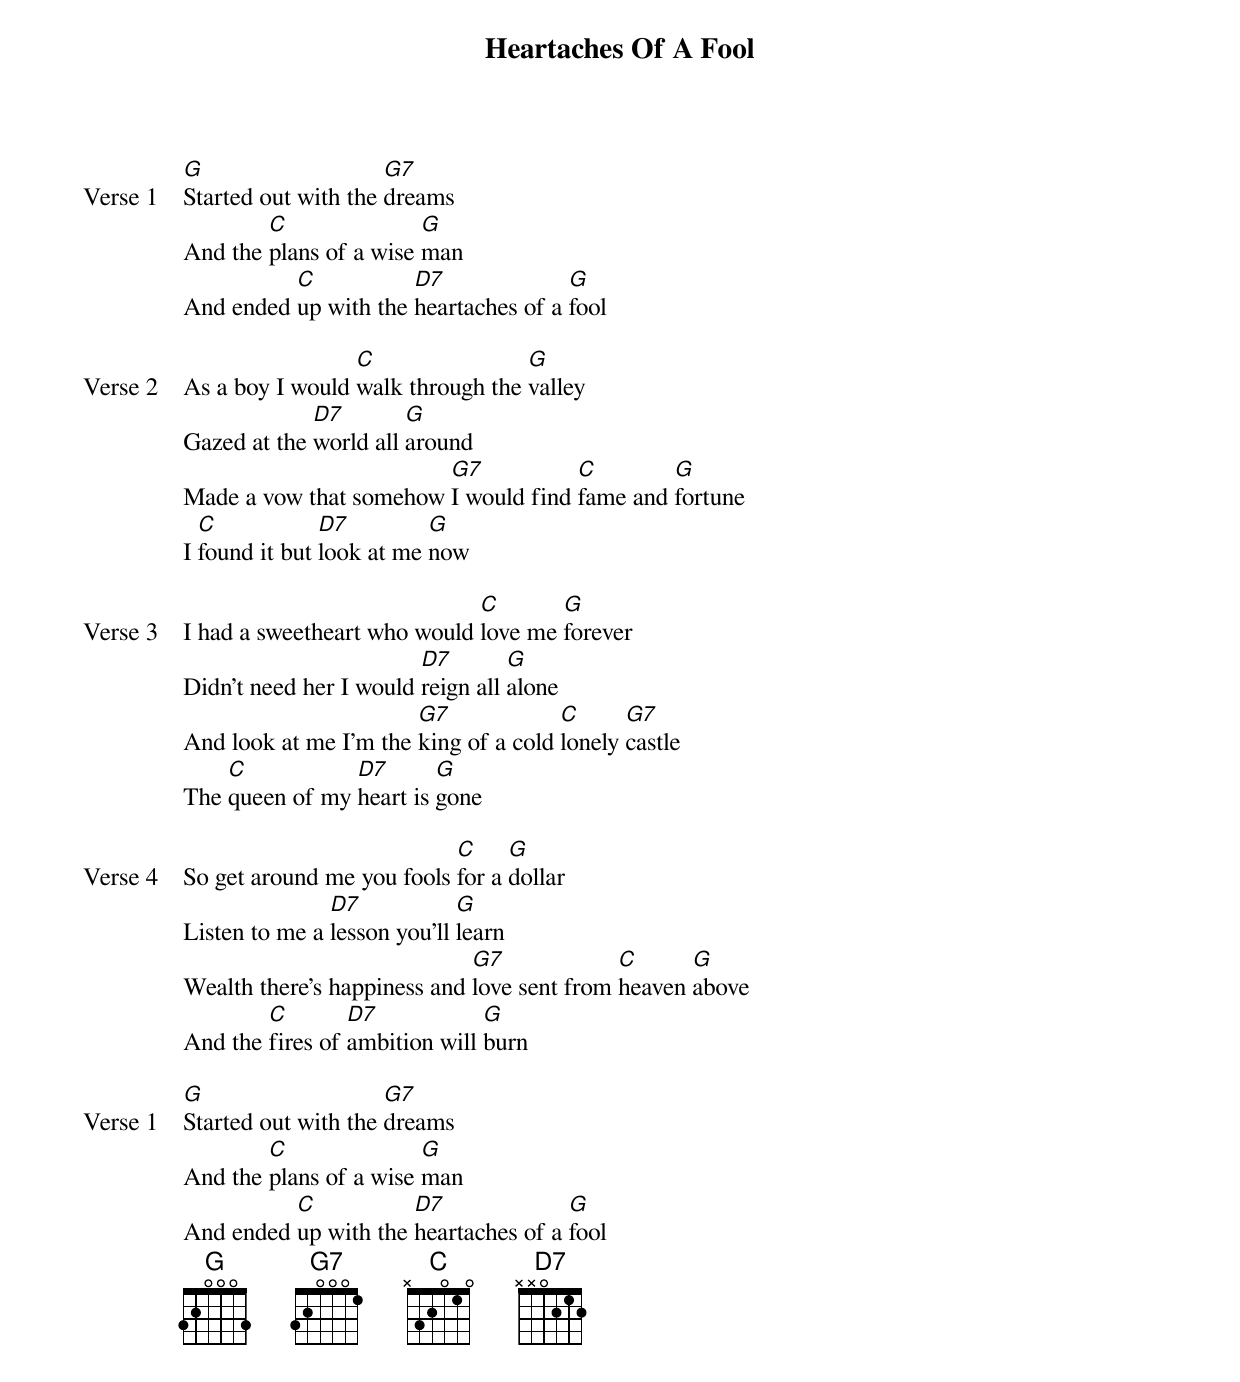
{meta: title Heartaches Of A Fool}
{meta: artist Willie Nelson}
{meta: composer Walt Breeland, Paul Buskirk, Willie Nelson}
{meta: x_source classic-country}
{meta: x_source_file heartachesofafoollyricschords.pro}
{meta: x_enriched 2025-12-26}

{start_of_verse: Verse 1}
[G]Started out with the [G7]dreams
And the [C]plans of a wise [G]man
And ended [C]up with the [D7]heartaches of a [G]fool
{end_of_verse}

{start_of_verse: Verse 2}
As a boy I would [C]walk through the [G]valley
Gazed at the [D7]world all [G]around
Made a vow that somehow [G7]I would find [C]fame and [G]fortune
I [C]found it but [D7]look at me [G]now
{end_of_verse}

{start_of_verse: Verse 3}
I had a sweetheart who would [C]love me [G]forever
Didn't need her I would [D7]reign all [G]alone
And look at me I'm the [G7]king of a cold [C]lonely [G7]castle
The [C]queen of my [D7]heart is [G]gone
{end_of_verse}

{start_of_verse: Verse 4}
So get around me you fools [C]for a [G]dollar
Listen to me a [D7]lesson you'll [G]learn
Wealth there's happiness and [G7]love sent from [C]heaven [G]above
And the [C]fires of [D7]ambition will [G]burn
{end_of_verse}

{start_of_verse: Verse 1}
[G]Started out with the [G7]dreams
And the [C]plans of a wise [G]man
And ended [C]up with the [D7]heartaches of a [G]fool
{end_of_verse}
